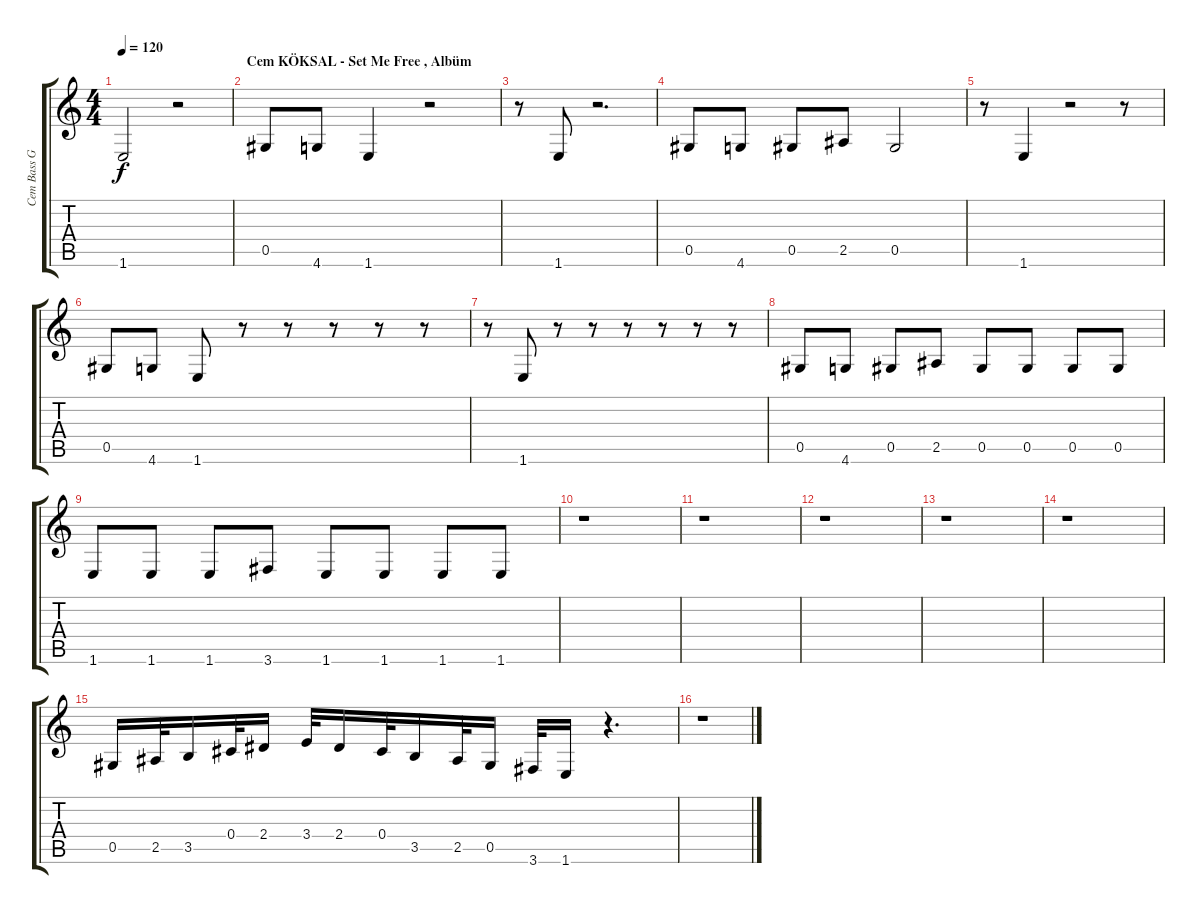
\track ("Cem Bass Gitar" "Cem Bass G") {instrument electricbassfinger}
\staff {score tabs}
\tuning (Eb4 Bb3 Gb3 Db3 Ab2 Eb2) {hide}
\ts (4 4)
\tempo 120
\clef g2
\ks c
1.6.2{dy f instrument electricbassfinger} r.2 |
\section ("" "Cem KÖKSAL - Set Me Free , Albüm")
0.5.8 4.6.8 1.6.4 r.2 |
r.8 1.6.8 r.2{d} |
0.5.8 4.6.8 0.5.8 2.5.8 0.5.2 |
r.8 1.6.4 r.2 r.8 |
0.5.8 4.6.8 1.6.8 r.8 r.8 r.8 r.8 r.8 |
r.8 1.6.8 r.8 r.8 r.8 r.8 r.8 r.8 |
0.5.8 4.6.8 0.5.8 2.5.8 0.5.8 0.5.8 0.5.8 0.5.8 |
1.6.8 1.6.8 1.6.8 3.6.8 1.6.8 1.6.8 1.6.8 1.6.8 |
r.1 |
r.1 |
r.1 |
r.1 |
r.1 |
0.5.16 2.5.32 3.5.16 0.4.32 2.4.16 3.4.32 2.4.16 0.4.32 3.5.16 2.5.32 0.5.16 3.6.32 1.6.16 r.4{d} |
r.1
